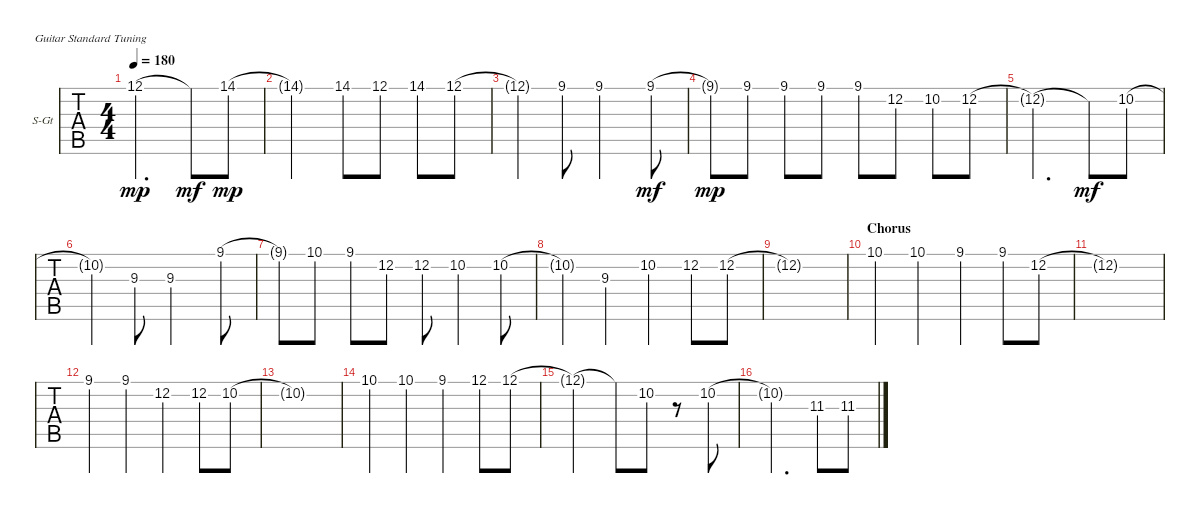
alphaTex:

\defaultSystemsLayout 4
\bracketExtendMode groupsimilarinstruments
\firstSystemTrackNameOrientation horizontal
\otherSystemsTrackNameOrientation horizontal
\track ("Vocals" "S-Gt") {instrument acousticguitarsteel}
\staff {tabs}
\tuning (E4 B3 G3 D3 A2 E2)
\ts (4 4)
\tempo 180
\clef g2
\ks c
12.1{t}.2{d dy mp} 12.1{t}.8{dy mf} 14.1.8{dy mp} |
14.1{t}.2 14.1.8 12.1.8 14.1.8 12.1.8 |
12.1{t}.4 9.1.8 9.1.2 9.1.8{dy mf} |
9.1{t}.8{dy mp} 9.1.8 9.1.8 9.1.8 9.1.8 12.2.8 10.2.8 12.2.8 |
12.2{t}.2{d} 12.2{t}.8{dy mf} 10.2.8 |
10.2{t}.4 9.3.8 9.3.2 9.1.8 |
9.1{t}.8 10.1.8 9.1.8 12.2.8 12.2.8 10.2.4 10.2.8 |
10.2{t}.4 9.3.4 10.2.4 12.2.8 12.2.8 |
12.2{t}.1 |
\section ("" "Chorus")
10.1.4 10.1.4 9.1.4 9.1.8 12.2.8 |
12.2{t}.1 |
9.1.4 9.1.4 12.2.4 12.2.8 10.2.8 |
10.2{t}.1 |
10.1.4 10.1.4 9.1.4 12.1.8 12.1.8 |
12.1{t}.2 12.1{t}.8 10.2.8 r.8 10.2.8 |
10.2{t}.2{d} 11.3.8 11.3.8
